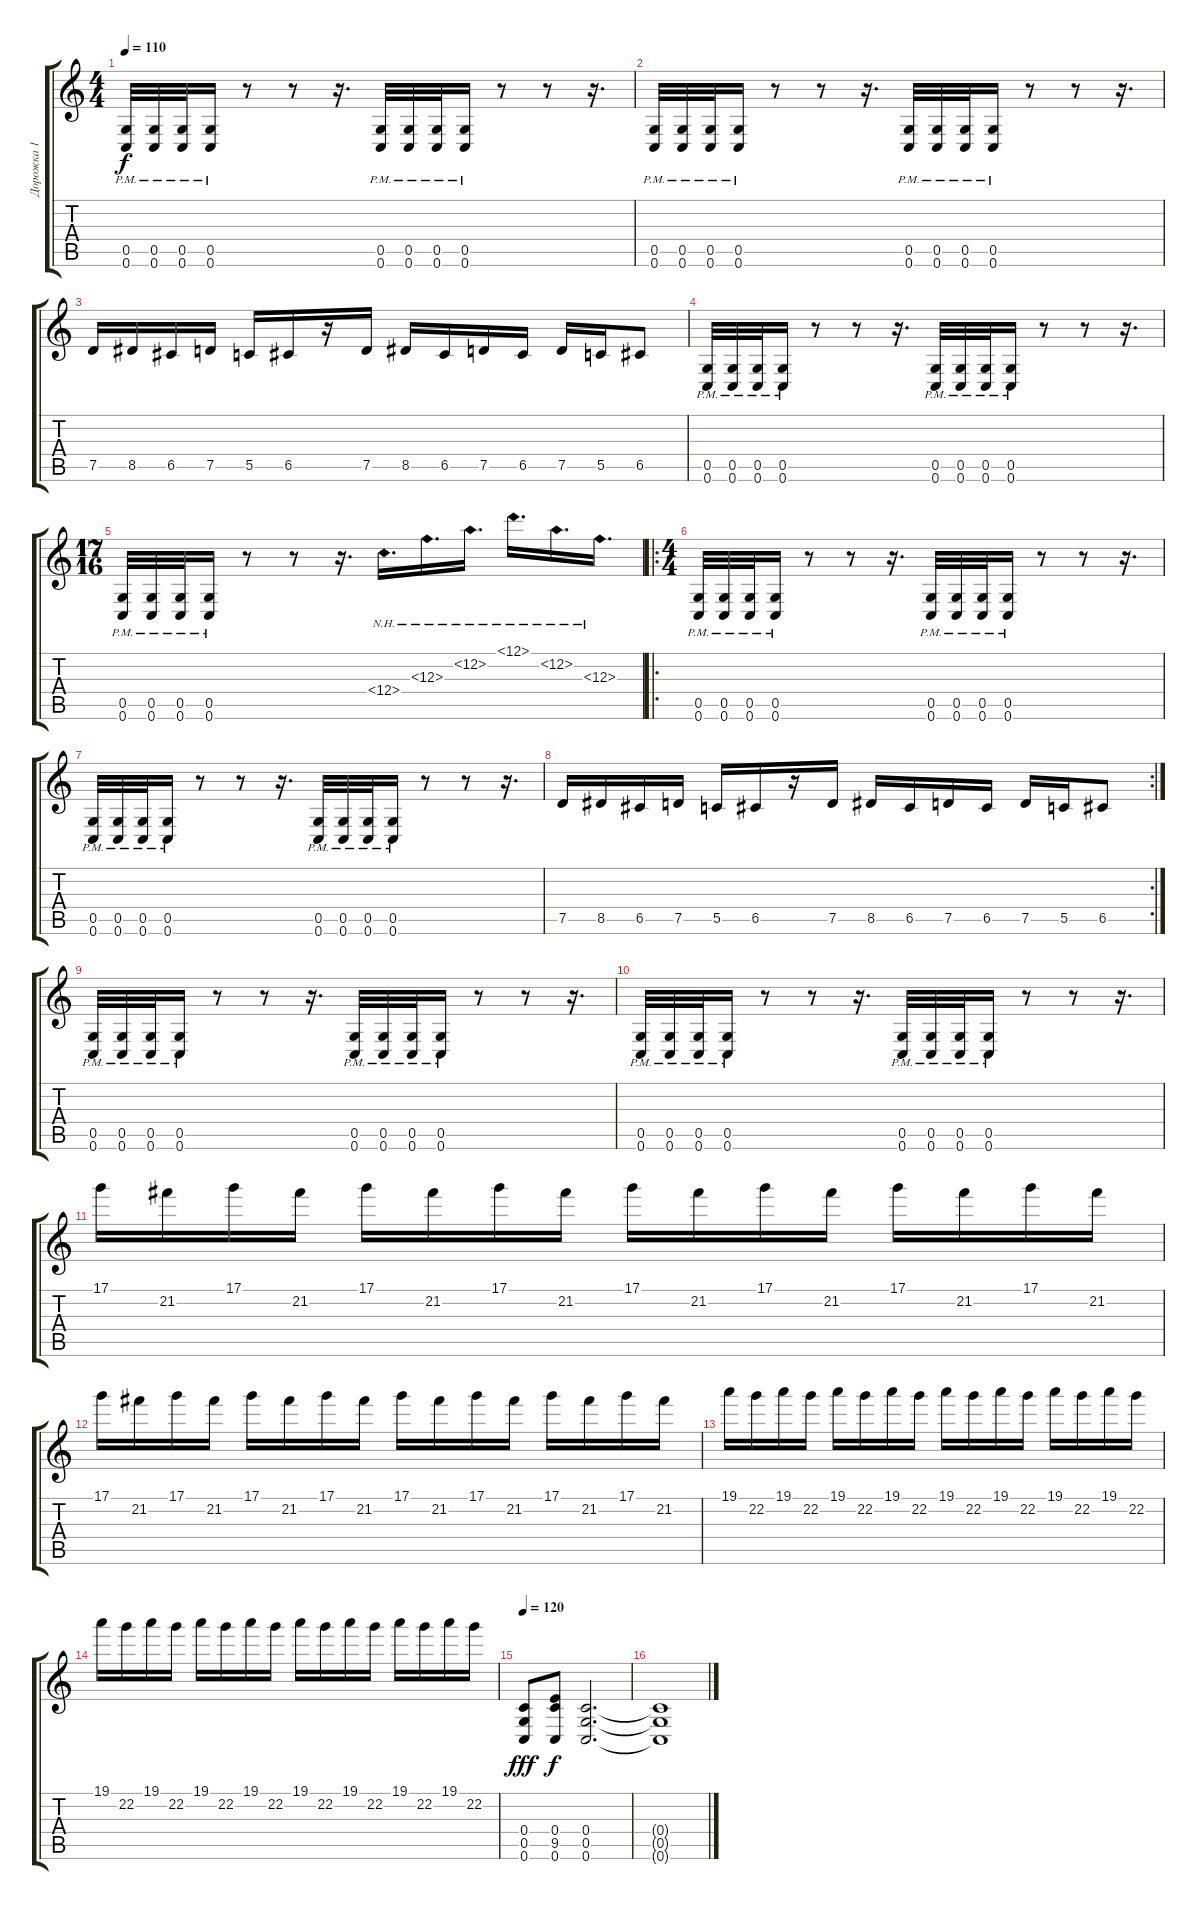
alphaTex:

\track ("Дорожка 1" "Дорожка 1") {instrument overdrivenguitar}
\staff {score tabs}
\tuning (D4 A3 F3 C3 G2 C2) {hide}
\ts (4 4)
\tempo 110
\clef g2
\ks c
(0.5{pm} 0.6{pm}).32{dy f} (0.5{pm} 0.6{pm}).32 (0.5{pm} 0.6{pm}).32 (0.5{pm} 0.6{pm}).16 r.8 r.8 r.16{d} (0.5{pm} 0.6{pm}).32 (0.5{pm} 0.6{pm}).32 (0.5{pm} 0.6{pm}).32 (0.5{pm} 0.6{pm}).16 r.8 r.8 r.16{d} |
(0.5{pm} 0.6{pm}).32 (0.5{pm} 0.6{pm}).32 (0.5{pm} 0.6{pm}).32 (0.5{pm} 0.6{pm}).16 r.8 r.8 r.16{d} (0.5{pm} 0.6{pm}).32 (0.5{pm} 0.6{pm}).32 (0.5{pm} 0.6{pm}).32 (0.5{pm} 0.6{pm}).16 r.8 r.8 r.16{d} |
7.5.16 8.5.16 6.5.16 7.5.16 5.5.16 6.5.16 r.16 7.5.16 8.5.16 6.5.16 7.5.16 6.5.16 7.5.16 5.5.16 6.5.8 |
(0.5{pm} 0.6{pm}).32 (0.5{pm} 0.6{pm}).32 (0.5{pm} 0.6{pm}).32 (0.5{pm} 0.6{pm}).16 r.8 r.8 r.16{d} (0.5{pm} 0.6{pm}).32 (0.5{pm} 0.6{pm}).32 (0.5{pm} 0.6{pm}).32 (0.5{pm} 0.6{pm}).16 r.8 r.8 r.16{d} |
\ts (17 16)
(0.5{pm} 0.6{pm}).32 (0.5{pm} 0.6{pm}).32 (0.5{pm} 0.6{pm}).32 (0.5{pm} 0.6{pm}).16 r.8 r.8 r.16{d} 12.4{nh}.16{d} 12.3{nh}.16{d} 13.2{nh}.16{d} 13.1{nh}.16{d} 13.2{nh}.16{d} 12.3{nh}.16{d} |
\ro
\ts (4 4)
(0.5{pm} 0.6{pm}).32 (0.5{pm} 0.6{pm}).32 (0.5{pm} 0.6{pm}).32 (0.5{pm} 0.6{pm}).16 r.8 r.8 r.16{d} (0.5{pm} 0.6{pm}).32 (0.5{pm} 0.6{pm}).32 (0.5{pm} 0.6{pm}).32 (0.5{pm} 0.6{pm}).16 r.8 r.8 r.16{d} |
(0.5{pm} 0.6{pm}).32 (0.5{pm} 0.6{pm}).32 (0.5{pm} 0.6{pm}).32 (0.5{pm} 0.6{pm}).16 r.8 r.8 r.16{d} (0.5{pm} 0.6{pm}).32 (0.5{pm} 0.6{pm}).32 (0.5{pm} 0.6{pm}).32 (0.5{pm} 0.6{pm}).16 r.8 r.8 r.16{d} |
\rc 2
7.5.16 8.5.16 6.5.16 7.5.16 5.5.16 6.5.16 r.16 7.5.16 8.5.16 6.5.16 7.5.16 6.5.16 7.5.16 5.5.16 6.5.8 |
(0.5{pm} 0.6{pm}).32 (0.5{pm} 0.6{pm}).32 (0.5{pm} 0.6{pm}).32 (0.5{pm} 0.6{pm}).16 r.8 r.8 r.16{d} (0.5{pm} 0.6{pm}).32 (0.5{pm} 0.6{pm}).32 (0.5{pm} 0.6{pm}).32 (0.5{pm} 0.6{pm}).16 r.8 r.8 r.16{d} |
(0.5{pm} 0.6{pm}).32 (0.5{pm} 0.6{pm}).32 (0.5{pm} 0.6{pm}).32 (0.5{pm} 0.6{pm}).16 r.8 r.8 r.16{d} (0.5{pm} 0.6{pm}).32 (0.5{pm} 0.6{pm}).32 (0.5{pm} 0.6{pm}).32 (0.5{pm} 0.6{pm}).16 r.8 r.8 r.16{d} |
17.1.16 21.2.16 17.1.16 21.2.16 17.1.16 21.2.16 17.1.16 21.2.16 17.1.16 21.2.16 17.1.16 21.2.16 17.1.16 21.2.16 17.1.16 21.2.16 |
17.1.16 21.2.16 17.1.16 21.2.16 17.1.16 21.2.16 17.1.16 21.2.16 17.1.16 21.2.16 17.1.16 21.2.16 17.1.16 21.2.16 17.1.16 21.2.16 |
19.1.16 22.2.16 19.1.16 22.2.16 19.1.16 22.2.16 19.1.16 22.2.16 19.1.16 22.2.16 19.1.16 22.2.16 19.1.16 22.2.16 19.1.16 22.2.16 |
19.1.16 22.2.16 19.1.16 22.2.16 19.1.16 22.2.16 19.1.16 22.2.16 19.1.16 22.2.16 19.1.16 22.2.16 19.1.16 22.2.16 19.1.16 22.2.16 |
\tempo 120
(0.4 0.5 0.6).8{dy fff} (0.4 9.5 0.6).8{dy f} (0.4 0.5 0.6).2{d} |
(0.4{t} 0.5{t} 0.6{t}).1
